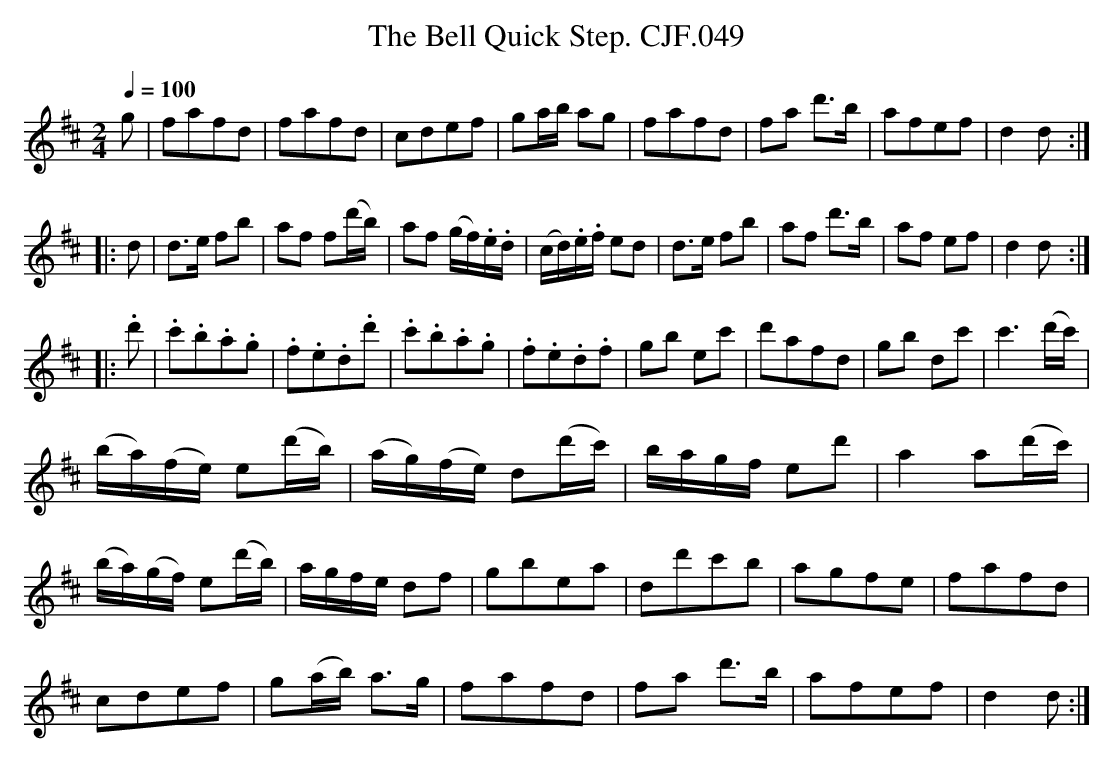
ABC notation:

X:1
T:Bell Quick Step. CJF.049, The
M:2/4
L:1/8
Q:1/4=100
K:D
g|fafd|fafd|cdef|ga/b/ ag|\
fafd|fa d'>b|afef|d2d:|
|:d|d>e fb|af f(d'/b/)|af (g/f/).e/.d/|\
(c/d/).e/.f/ ed|d>e fb|af d'>b|af ef|d2d:|
|:.d'|.c'.b.a.g|.f.e.d.d'|.c'.b.a.g|.f.e.d.f|\
gb ec'|d'afd|gb dc'|c'3(d'/c'/)|
(b/a/)(f/e/) e(d'/b/)|(a/g/)(f/e/) d(d'/c'/)|\
b/a/g/f/ ed'|a2a(d'/c'/)|
(b/a/)(g/f/) e(d'/b/)|a/g/f/e/ df|gbea|dd'c'b|agfe|fafd|
cdef|g(a/b/) a>g|fafd|fa d'>b|afef|d2d:|
